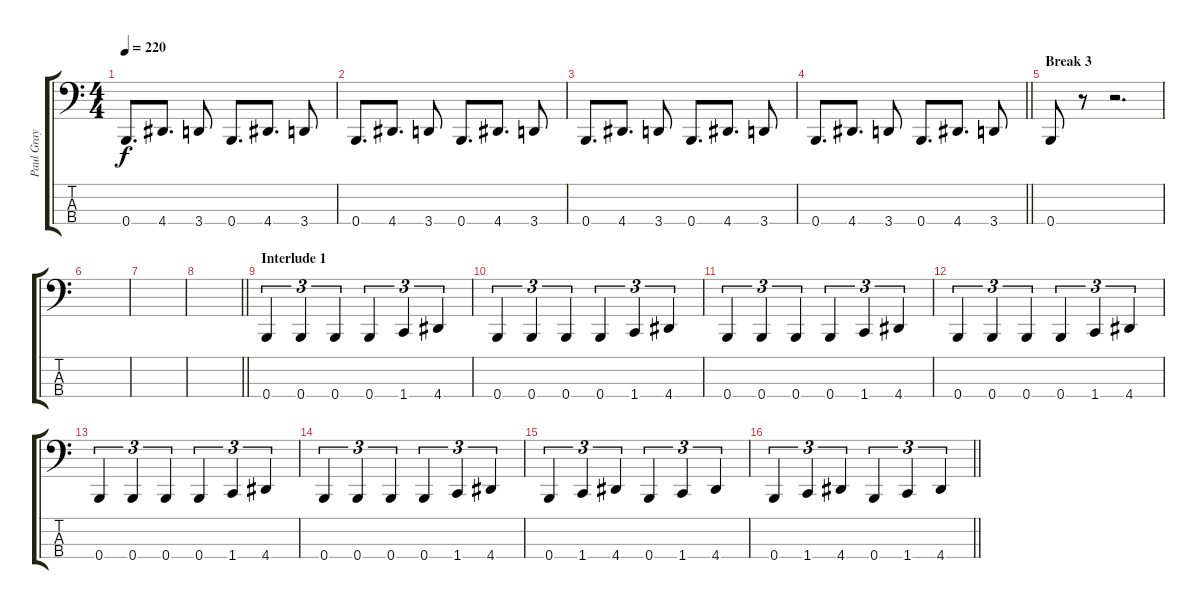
\track ("Paul Gray" "Paul Gray") {instrument electricbasspick}
\staff {score tabs}
\tuning (E2 B1 Gb1 B0) {hide}
\ts (4 4)
\tempo 220
\clef f4
\ks c
0.4.8{d dy f} 4.4.8{d} 3.4.8 0.4.8{d} 4.4.8{d} 3.4.8 |
0.4.8{d} 4.4.8{d} 3.4.8 0.4.8{d} 4.4.8{d} 3.4.8 |
0.4.8{d} 4.4.8{d} 3.4.8 0.4.8{d} 4.4.8{d} 3.4.8 |
\barLineRight lightlight
0.4.8{d} 4.4.8{d} 3.4.8 0.4.8{d} 4.4.8{d} 3.4.8 |
\section ("" "Break 3")
0.4.8 r.8 r.2{d} |
|
|
\barLineRight lightlight
|
\section ("" "Interlude 1")
0.4.4{tu (3 2)} 0.4.4{tu (3 2)} 0.4.4{tu (3 2)} 0.4.4{tu (3 2)} 1.4.4{tu (3 2)} 4.4.4{tu (3 2)} |
0.4.4{tu (3 2)} 0.4.4{tu (3 2)} 0.4.4{tu (3 2)} 0.4.4{tu (3 2)} 1.4.4{tu (3 2)} 4.4.4{tu (3 2)} |
0.4.4{tu (3 2)} 0.4.4{tu (3 2)} 0.4.4{tu (3 2)} 0.4.4{tu (3 2)} 1.4.4{tu (3 2)} 4.4.4{tu (3 2)} |
0.4.4{tu (3 2)} 0.4.4{tu (3 2)} 0.4.4{tu (3 2)} 0.4.4{tu (3 2)} 1.4.4{tu (3 2)} 4.4.4{tu (3 2)} |
0.4.4{tu (3 2)} 0.4.4{tu (3 2)} 0.4.4{tu (3 2)} 0.4.4{tu (3 2)} 1.4.4{tu (3 2)} 4.4.4{tu (3 2)} |
0.4.4{tu (3 2)} 0.4.4{tu (3 2)} 0.4.4{tu (3 2)} 0.4.4{tu (3 2)} 1.4.4{tu (3 2)} 4.4.4{tu (3 2)} |
0.4.4{tu (3 2)} 1.4.4{tu (3 2)} 4.4.4{tu (3 2)} 0.4.4{tu (3 2)} 1.4.4{tu (3 2)} 4.4.4{tu (3 2)} |
\barLineRight lightlight
0.4.4{tu (3 2)} 1.4.4{tu (3 2)} 4.4.4{tu (3 2)} 0.4.4{tu (3 2)} 1.4.4{tu (3 2)} 4.4.4{tu (3 2)}
